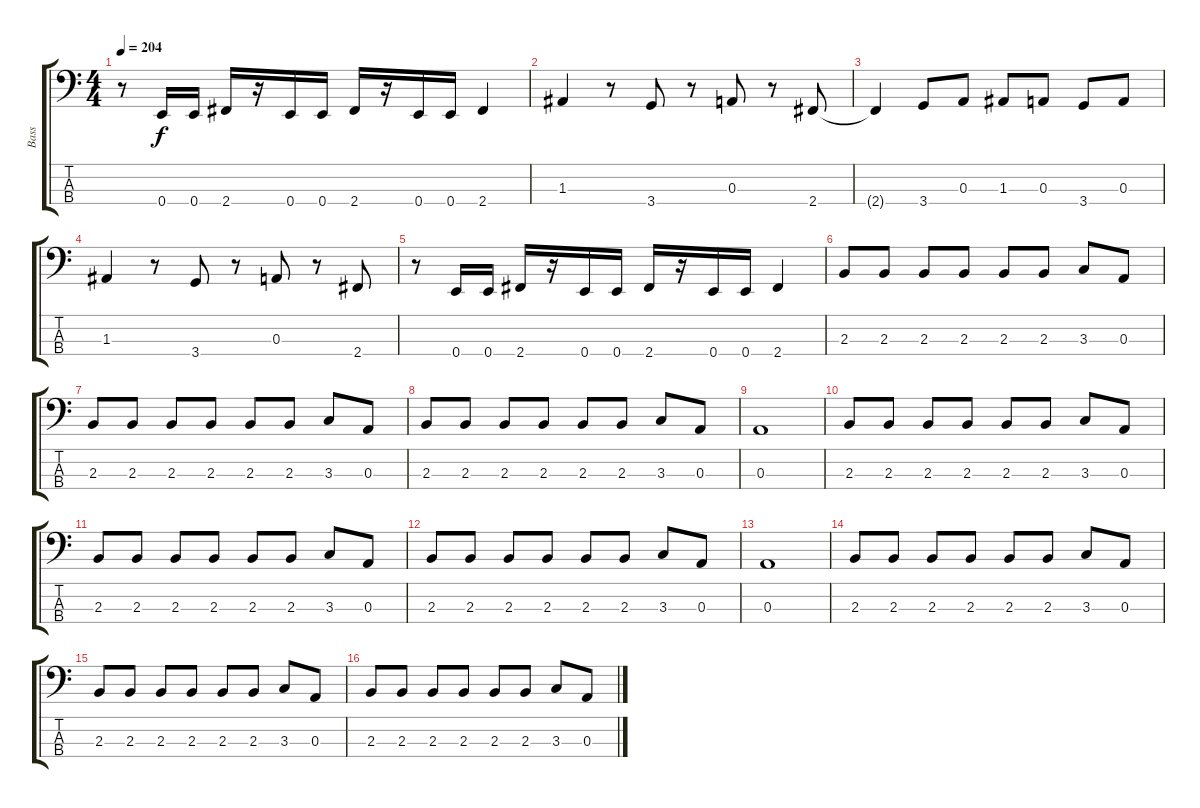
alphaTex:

\track ("Bass" "Bass") {instrument acousticguitarnylon}
\staff {score tabs}
\tuning (G2 D2 A1 E1) {hide}
\ts (4 4)
\tempo 204
\clef f4
\ks c
r.8{dy f} 0.4.16 0.4.16 2.4.16 r.16 0.4.16 0.4.16 2.4.16 r.16 0.4.16 0.4.16 2.4.4 |
1.3.4 r.8 3.4.8 r.8 0.3.8 r.8 2.4.8 |
2.4{t}.4 3.4.8 0.3.8 1.3.8 0.3.8 3.4.8 0.3.8 |
1.3.4 r.8 3.4.8 r.8 0.3.8 r.8 2.4.8 |
r.8 0.4.16 0.4.16 2.4.16 r.16 0.4.16 0.4.16 2.4.16 r.16 0.4.16 0.4.16 2.4.4 |
2.3.8 2.3.8 2.3.8 2.3.8 2.3.8 2.3.8 3.3.8 0.3.8 |
2.3.8 2.3.8 2.3.8 2.3.8 2.3.8 2.3.8 3.3.8 0.3.8 |
2.3.8 2.3.8 2.3.8 2.3.8 2.3.8 2.3.8 3.3.8 0.3.8 |
0.3.1 |
2.3.8 2.3.8 2.3.8 2.3.8 2.3.8 2.3.8 3.3.8 0.3.8 |
2.3.8 2.3.8 2.3.8 2.3.8 2.3.8 2.3.8 3.3.8 0.3.8 |
2.3.8 2.3.8 2.3.8 2.3.8 2.3.8 2.3.8 3.3.8 0.3.8 |
0.3.1 |
2.3.8 2.3.8 2.3.8 2.3.8 2.3.8 2.3.8 3.3.8 0.3.8 |
2.3.8 2.3.8 2.3.8 2.3.8 2.3.8 2.3.8 3.3.8 0.3.8 |
2.3.8 2.3.8 2.3.8 2.3.8 2.3.8 2.3.8 3.3.8 0.3.8
